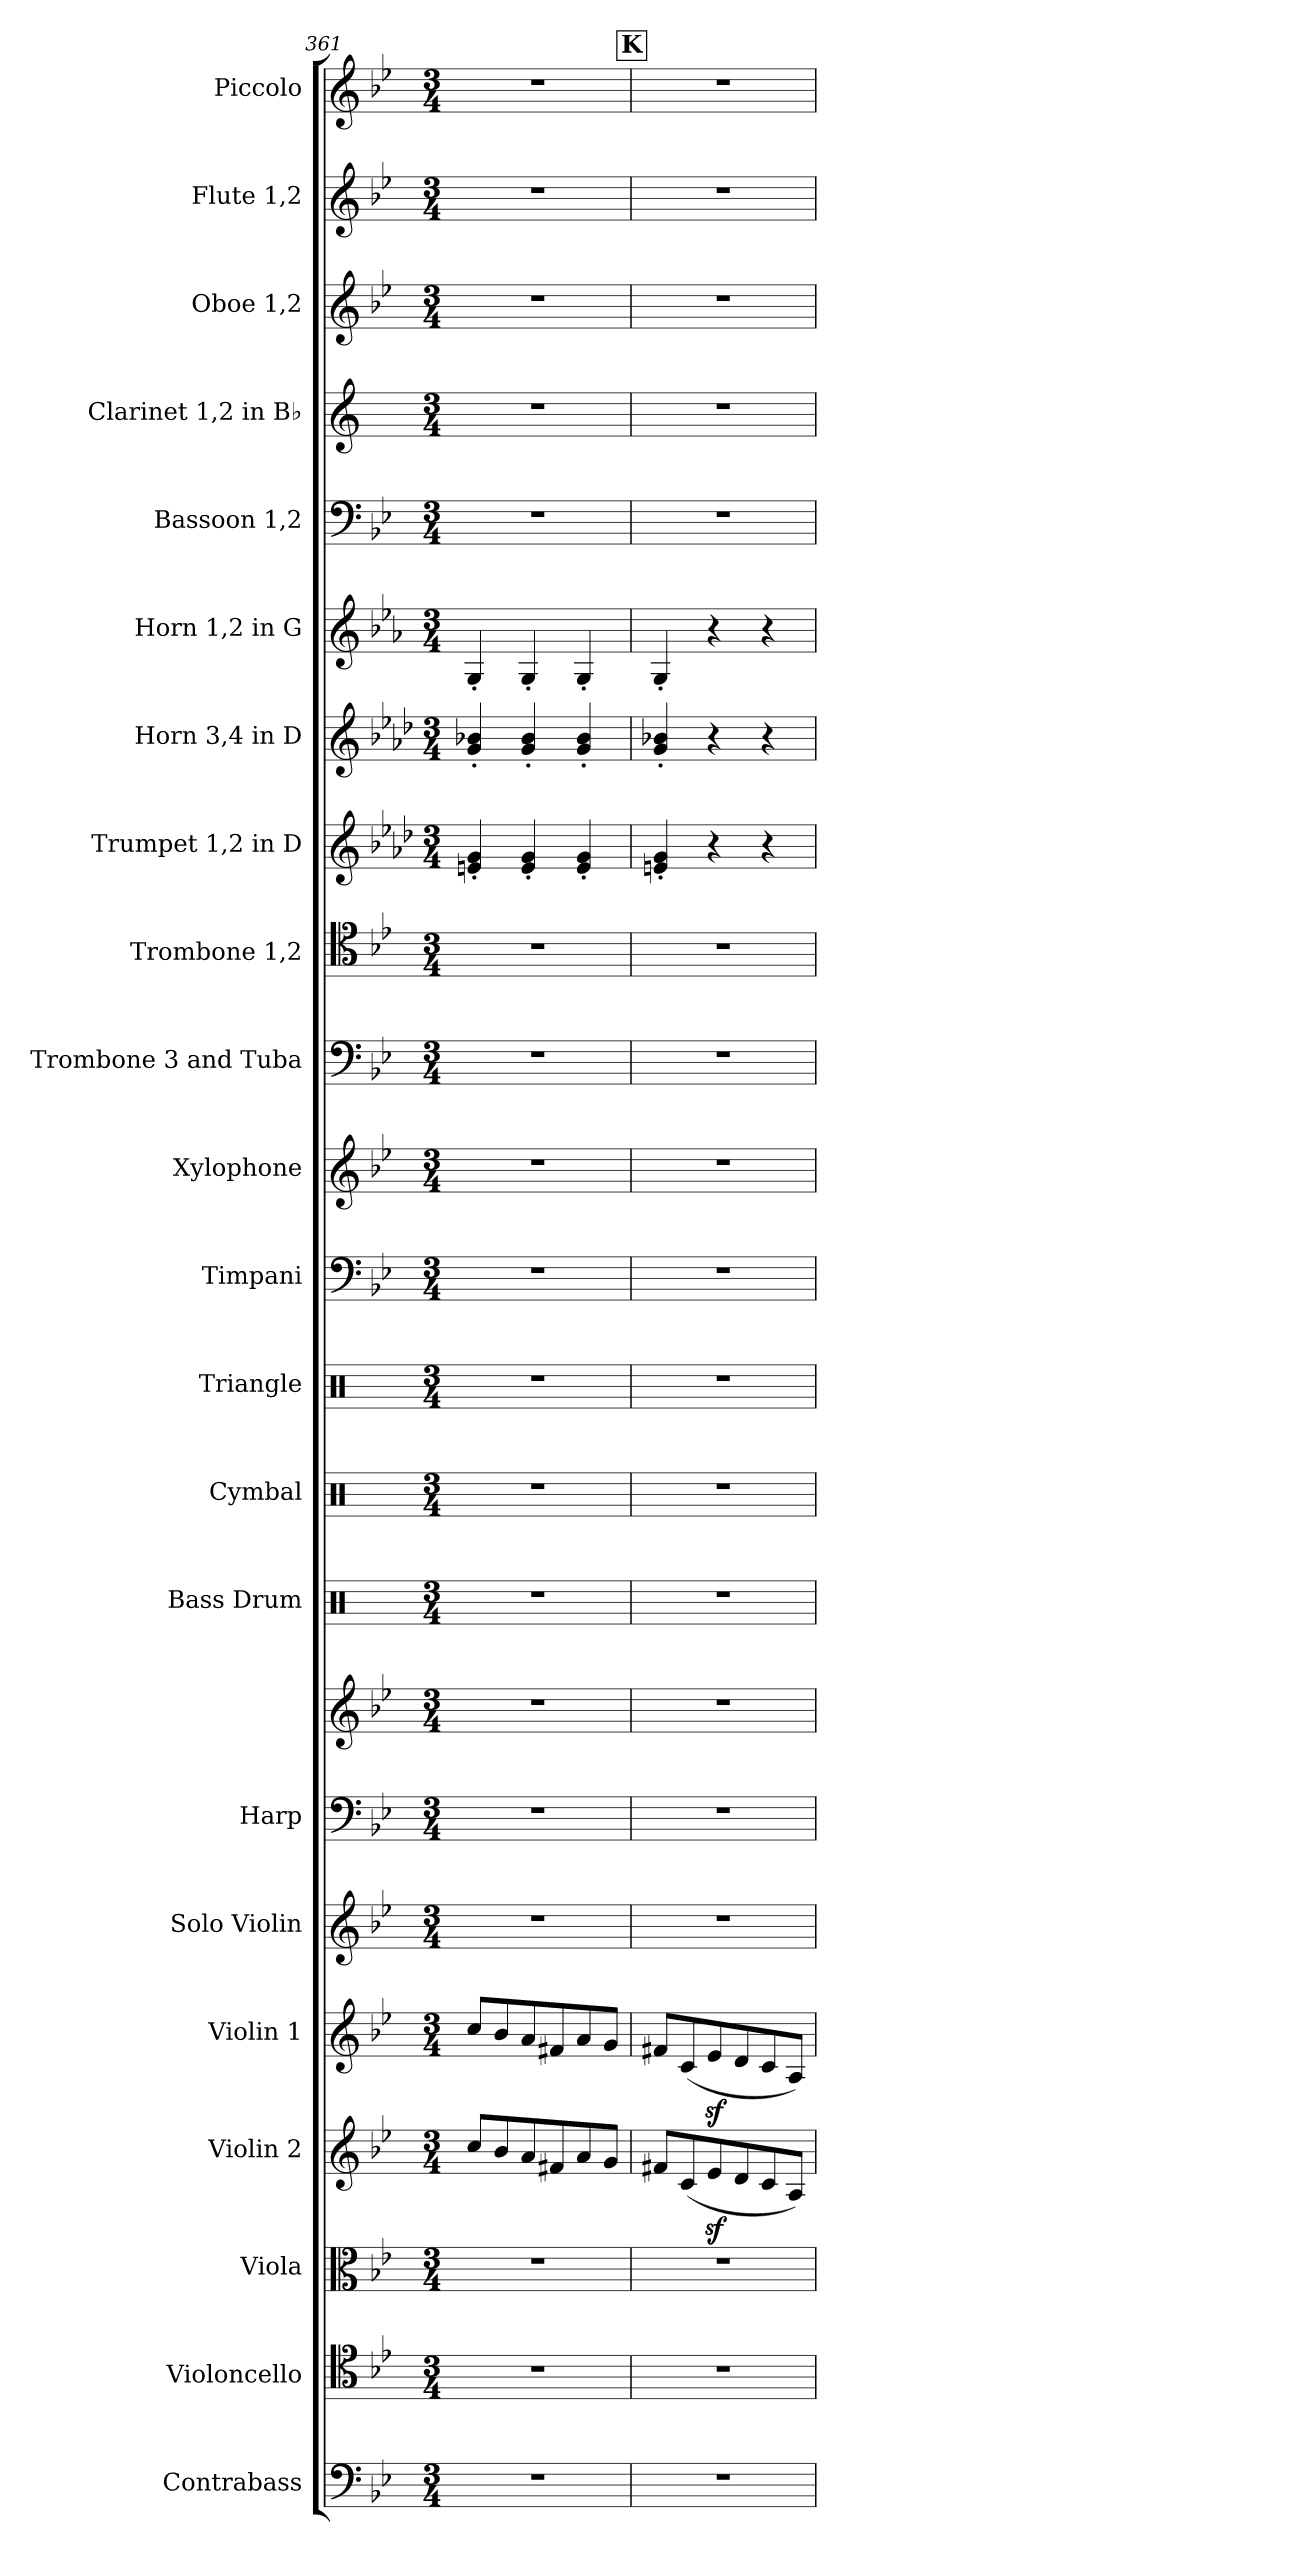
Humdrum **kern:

**kern	**kern	**kern	**kern	**kern	**kern	**kern	**kern	**kern	**kern	**kern	**kern	**kern	**kern	**kern	**kern	**kern	**kern	**kern	**kern	**kern	**kern	**kern
*part22	*part21	*part20	*part19	*part18	*part17	*part16	*part16	*part15	*part14	*part13	*part12	*part11	*part10	*part9	*part8	*part7	*part6	*part5	*part4	*part3	*part2	*part1
*staff23	*staff22	*staff21	*staff20	*staff19	*staff18	*staff17	*staff16	*staff15	*staff14	*staff13	*staff12	*staff11	*staff10	*staff9	*staff8	*staff7	*staff6	*staff5	*staff4	*staff3	*staff2	*staff1
*I"Contrabass	*I"Violoncello	*I"Viola	*I"Violin 2	*I"Violin 1	*I"Solo Violin	*I"Harp	*	*I"Bass Drum	*I"Cymbal	*I"Triangle	*I"Timpani	*I"Xylophone	*I"Trombone 3 and Tuba	*I"Trombone 1,2	*I"Trumpet 1,2 in D	*I"Horn 3,4 in D	*I"Horn 1,2 in G	*I"Bassoon 1,2	*I"Clarinet 1,2 in B♭	*I"Oboe 1,2	*I"Flute 1,2	*I"Piccolo
*I'Cb.	*I'Vc.	*I'Vla.	*I'Vln. 2	*I'Vln. 1	*I'Solo Vln.	*I'Hrp.	*	*I'B.D	*I'Cym.	*I'Trgl.	*I'Timp.	*I'Xyl.	*I'Tbn. 3 and Tba.	*I'Tbn. 1,2	*I'Tpt. 1,2 in D	*I'Hn. 3,4 in D	*I'Hn. 1,2 in G	*I'Bsn. 1,2	*I'Cl. 1,2 in B♭	*I'Ob. 1,2	*I'Fl. 1,2	*I'Picc.
*clefF4	*clefC4	*clefC3	*clefG2	*clefG2	*clefG2	*clefF4	*clefG2	*clefX	*clefX	*clefX	*clefF4	*clefG2	*clefF4	*clefC4	*clefG2	*clefG2	*clefG2	*clefF4	*clefG2	*clefG2	*clefG2	*clefG2
*ITrd7c12	*	*	*	*	*	*	*	*	*	*	*	*ITrd-7c-12	*	*	*ITrd-1c-2	*ITrd6c10	*ITrd3c5	*	*ITrd1c2	*	*	*ITrd-7c-12
*k[b-e-]	*k[b-e-]	*k[b-e-]	*k[b-e-]	*k[b-e-]	*k[b-e-]	*k[b-e-]	*k[b-e-]	*k[]	*k[]	*k[]	*k[b-e-]	*k[b-e-]	*k[b-e-]	*k[b-e-]	*k[b-e-]	*k[b-e-]	*k[b-e-]	*k[b-e-]	*k[b-e-]	*k[b-e-]	*k[b-e-]	*k[b-e-]
*M3/4	*M3/4	*M3/4	*M3/4	*M3/4	*M3/4	*M3/4	*M3/4	*M3/4	*M3/4	*M3/4	*M3/4	*M3/4	*M3/4	*M3/4	*M3/4	*M3/4	*M3/4	*M3/4	*M3/4	*M3/4	*M3/4	*M3/4
=361	=361	=361	=361	=361	=361	=361	=361	=361	=361	=361	=361	=361	=361	=361	=361	=361	=361	=361	=361	=361	=361	=361
2.r	2.r	2.r	8cc/L	8cc/L	2.r	2.r	2.r	2.r	2.r	2.r	2.r	2.r	2.r	2.r	4f#X/' 4a/'	4A/' 4cn/'	4D'/	2.r	2.r	2.r	2.r	2.r
.	.	.	8b-/	8b-/	.	.	.	.	.	.	.	.	.	.	.	.	.	.	.	.	.	.
.	.	.	8a/	8a/	.	.	.	.	.	.	.	.	.	.	4f#/' 4a/'	4A/' 4c/'	4D'/	.	.	.	.	.
.	.	.	8f#X/	8f#X/	.	.	.	.	.	.	.	.	.	.	.	.	.	.	.	.	.	.
.	.	.	8a/	8a/	.	.	.	.	.	.	.	.	.	.	4f#/' 4a/'	4A/' 4c/'	4D'/	.	.	.	.	.
.	.	.	8g/J	8g/J	.	.	.	.	.	.	.	.	.	.	.	.	.	.	.	.	.	.
!!LO:PB:g=z
!!LO:REH:place=s1:a:B:fs=14:t=K
=362	=362	=362	=362	=362	=362	=362	=362	=362	=362	=362	=362	=362	=362	=362	=362	=362	=362	=362	=362	=362	=362	=362
2.r	2.r	2.r	8f#X/L	8f#X/L	2.r	2.r	2.r	2.r	2.r	2.r	2.r	2.r	2.r	2.r	4f#X/' 4a/'	4A/' 4cn/'	4D'/	2.r	2.r	2.r	2.r	2.r
.	.	.	(<8c/	(<8c/	.	.	.	.	.	.	.	.	.	.	.	.	.	.	.	.	.	.
.	.	.	8e-z</	8e-z</	.	.	.	.	.	.	.	.	.	.	4r	4r	4r	.	.	.	.	.
.	.	.	8d/	8d/	.	.	.	.	.	.	.	.	.	.	.	.	.	.	.	.	.	.
.	.	.	8c/	8c/	.	.	.	.	.	.	.	.	.	.	4r	4r	4r	.	.	.	.	.
.	.	.	8A/J)	8A/J)	.	.	.	.	.	.	.	.	.	.	.	.	.	.	.	.	.	.
=	=	=	=	=	=	=	=	=	=	=	=	=	=	=	=	=	=	=	=	=	=	=
*-	*-	*-	*-	*-	*-	*-	*-	*-	*-	*-	*-	*-	*-	*-	*-	*-	*-	*-	*-	*-	*-	*-
